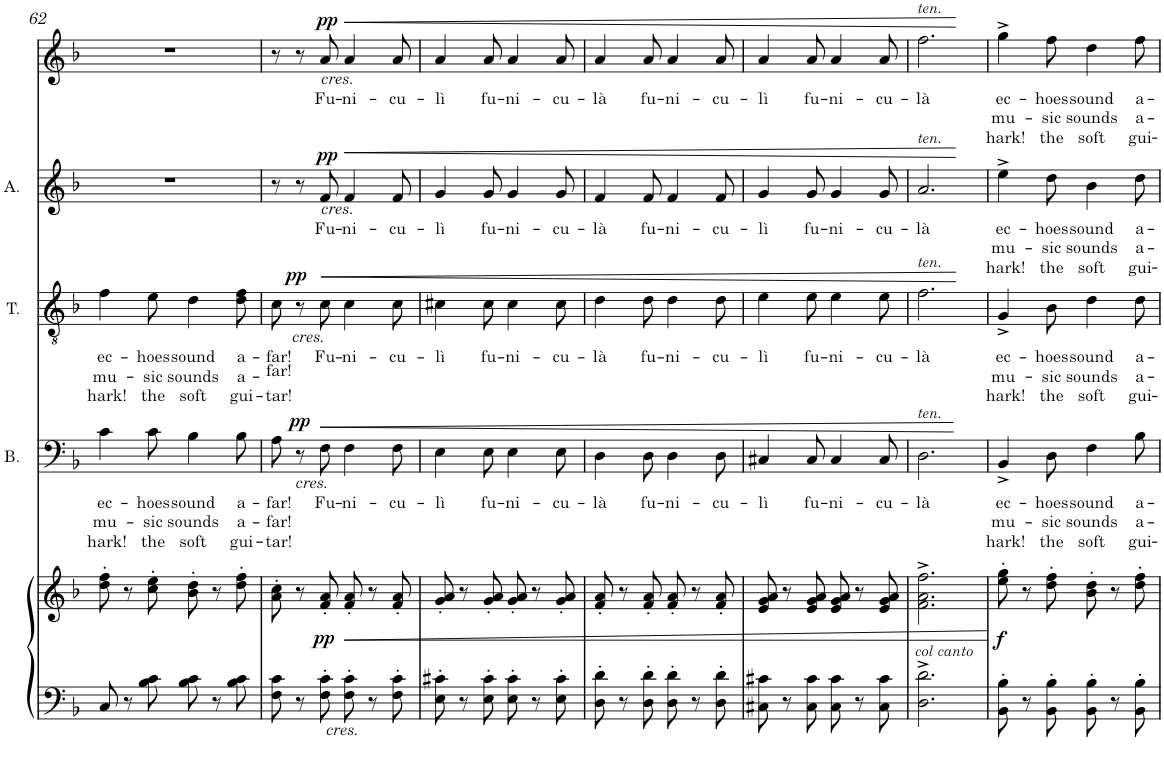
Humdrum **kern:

**kern	**kern	**dynam	**kern	**text	**text	**text	**dynam	**kern	**text	**text	**text	**dynam	**kern	**text	**text	**text	**dynam	**kern	**text	**text	**text	**dynam
*part5	*part5	*part5	*part4	*part4	*part4	*part4	*part4	*part3	*part3	*part3	*part3	*part3	*part2	*part2	*part2	*part2	*part2	*part1	*part1	*part1	*part1	*part1
*staff6	*staff5	*staff5/6	*staff4	*staff4	*staff4	*staff4	*staff4	*staff3	*staff3	*staff3	*staff3	*staff3	*staff2	*staff2	*staff2	*staff2	*staff2	*staff1	*staff1	*staff1	*staff1	*staff1
*I"Piano	*	*	*I"Bass	*	*	*	*	*I"Tenor	*	*	*	*	*I"Alto	*	*	*	*	*I"Voice	*	*	*	*
*I'Pno	*	*	*I'B.	*	*	*	*	*I'T.	*	*	*	*	*I'A.	*	*	*	*	*	*	*	*	*
!!LO:PB:g=z
*clefF4	*clefG2	*	*clefF4	*	*	*	*	*clefGv2	*	*	*	*	*clefG2	*	*	*	*	*clefG2	*	*	*	*
*k[b-]	*k[b-]	*	*k[b-]	*	*	*	*	*k[b-]	*	*	*	*	*k[b-]	*	*	*	*	*k[b-]	*	*	*	*
*M6/8	*M6/8	*	*M6/8	*	*	*	*	*M6/8	*	*	*	*	*M6/8	*	*	*	*	*M6/8	*	*	*	*
=62	=62	=62	=62	=62	=62	=62	=62	=62	=62	=62	=62	=62	=62	=62	=62	=62	=62	=62	=62	=62	=62	=62
!	!	!	!	!LO:LY:b	!LO:LY:b	!LO:LY:b	!	!	!LO:LY:b	!LO:LY:b	!LO:LY:b	!	!	!	!	!	!	!	!	!	!	!
8C/	8dd\' 8ff\'	.	4c\	ec-	mu-	hark!	.	4f\	ec-	mu-	hark!	.	2.r	.	.	.	.	2.r	.	.	.	.
8r	8r	.	.	.	.	.	.	.	.	.	.	.	.	.	.	.	.	.	.	.	.	.
!	!	!	!	!LO:LY:b	!LO:LY:b	!LO:LY:b	!	!	!LO:LY:b	!LO:LY:b	!LO:LY:b	!	!	!	!	!	!	!	!	!	!	!
8B-\ 8c\	8cc\' 8ee\'	.	8c\	-hoes	-sic	the	.	8e\	-hoes	-sic	the	.	.	.	.	.	.	.	.	.	.	.
!	!	!	!	!LO:LY:b	!LO:LY:b	!LO:LY:b	!	!	!LO:LY:b	!LO:LY:b	!LO:LY:b	!	!	!	!	!	!	!	!	!	!	!
8B-\ 8c\	8b-\' 8dd\'	.	4B-\	sound	sounds	soft	.	4d\	sound	sounds	soft	.	.	.	.	.	.	.	.	.	.	.
8r	8r	.	.	.	.	.	.	.	.	.	.	.	.	.	.	.	.	.	.	.	.	.
!	!	!	!	!LO:LY:b	!LO:LY:b	!LO:LY:b	!	!	!LO:LY:b	!LO:LY:b	!LO:LY:b	!	!	!	!	!	!	!	!	!	!	!
8B-\ 8c\	8dd\' 8ff\'	.	8B-\	a-	a-	gui-	.	8d\ 8f\	a-	a-	gui-	.	.	.	.	.	.	.	.	.	.	.
=63	=63	=63	=63	=63	=63	=63	=63	=63	=63	=63	=63	=63	=63	=63	=63	=63	=63	=63	=63	=63	=63	=63
!	!	!	!	!LO:LY:b	!LO:LY:b	!LO:LY:b	!	!	!LO:LY:b	!LO:LY:b	!LO:LY:b	!	!	!	!	!	!	!	!	!	!	!
8F\ 8c\	8a\' 8cc\'	.	8A\	-far!	-far!	-tar!	.	8c\	-far!	-far!	-tar!	.	8r	.	.	.	.	8r	.	.	.	.
!	!	!	!	!	!	!	!LO:DY:a	!	!	!	!	!LO:DY:a	!	!	!	!	!	!	!	!	!	!
8r	8r	.	8r	.	.	.	pp	8r	.	.	.	pp	8r	.	.	.	.	8r	.	.	.	.
!	!	!LO:DY:b	!	!LO:LY:b	!	!	!LO:HP:b	!	!LO:LY:b	!	!	!LO:HP:b	!	!LO:LY:b	!	!	!LO:DY:a	!	!LO:LY:b	!	!	!LO:DY:a
8F\' 8c\'	8f/' 8a/'	pp	8F\	Fu-	.	.	<	8c\	Fu-	.	.	<	8f/	Fu-	.	.	pp	8a/	Fu-	.	.	pp
!	!	!	!	!	!	!	!	!	!	!	!	!	!	!	!	!	!	!LO:TX:b:i:t=cres.	!	!	!	!
!	!	!	!	!	!	!	!	!	!	!	!	!	!LO:TX:b:i:t=cres.	!	!	!	!	!	!	!	!	!
!	!	!	!	!	!	!	!	!LO:TX:b:i:t=cres.	!	!	!	!	!	!	!	!	!	!	!	!	!	!
!	!	!	!LO:TX:b:i:t=cres.	!	!	!	!	!	!	!	!	!	!	!	!	!	!	!	!	!	!	!
!LO:TX:b:i:t=cres.	!	!	!	!	!	!	!	!	!	!	!	!	!	!	!	!	!	!	!	!	!	!
!	!	!LO:HP:b	!	!LO:LY:b	!	!	!	!	!LO:LY:b	!	!	!	!	!LO:LY:b	!	!	!LO:HP:b	!	!LO:LY:b	!	!	!LO:HP:b
8F\' 8c\'	8f/' 8a/'	<	4F\	-ni-	.	.	.	4c\	-ni-	.	.	.	4f/	-ni-	.	.	<	4a/	-ni-	.	.	<
8r	8r	.	.	.	.	.	.	.	.	.	.	.	.	.	.	.	.	.	.	.	.	.
!	!	!	!	!LO:LY:b	!	!	!	!	!LO:LY:b	!	!	!	!	!LO:LY:b	!	!	!	!	!LO:LY:b	!	!	!
8F\' 8c\'	8f/' 8a/'	.	8F\	-cu-	.	.	.	8c\	-cu-	.	.	.	8f/	-cu-	.	.	.	8a/	-cu-	.	.	.
=64	=64	=64	=64	=64	=64	=64	=64	=64	=64	=64	=64	=64	=64	=64	=64	=64	=64	=64	=64	=64	=64	=64
!	!	!	!	!LO:LY:b	!	!	!	!	!LO:LY:b	!	!	!	!	!LO:LY:b	!	!	!	!	!LO:LY:b	!	!	!
8E\' 8c#X\'	8g/' 8a/'	.	4E\	-lì	.	.	.	4c#X\	-lì	.	.	.	4g/	-lì	.	.	.	4a/	-lì	.	.	.
8r	8r	.	.	.	.	.	.	.	.	.	.	.	.	.	.	.	.	.	.	.	.	.
!	!	!	!	!LO:LY:b	!	!	!	!	!LO:LY:b	!	!	!	!	!LO:LY:b	!	!	!	!	!LO:LY:b	!	!	!
8E\' 8c#\'	8g/' 8a/'	.	8E\	fu-	.	.	.	8c#\	fu-	.	.	.	8g/	fu-	.	.	.	8a/	fu-	.	.	.
!	!	!	!	!LO:LY:b	!	!	!	!	!LO:LY:b	!	!	!	!	!LO:LY:b	!	!	!	!	!LO:LY:b	!	!	!
8E\' 8c#\'	8g/' 8a/'	.	4E\	-ni-	.	.	.	4c#\	-ni-	.	.	.	4g/	-ni-	.	.	.	4a/	-ni-	.	.	.
8r	8r	.	.	.	.	.	.	.	.	.	.	.	.	.	.	.	.	.	.	.	.	.
!	!	!	!	!LO:LY:b	!	!	!	!	!LO:LY:b	!	!	!	!	!LO:LY:b	!	!	!	!	!LO:LY:b	!	!	!
8E\' 8c#\'	8g/' 8a/'	.	8E\	-cu-	.	.	.	8c#\	-cu-	.	.	.	8g/	-cu-	.	.	.	8a/	-cu-	.	.	.
=65	=65	=65	=65	=65	=65	=65	=65	=65	=65	=65	=65	=65	=65	=65	=65	=65	=65	=65	=65	=65	=65	=65
!	!	!	!	!LO:LY:b	!	!	!	!	!LO:LY:b	!	!	!	!	!LO:LY:b	!	!	!	!	!LO:LY:b	!	!	!
8D\' 8d\'	8f/' 8a/'	.	4D\	-là	.	.	.	4d\	-là	.	.	.	4f/	-là	.	.	.	4a/	-là	.	.	.
8r	8r	.	.	.	.	.	.	.	.	.	.	.	.	.	.	.	.	.	.	.	.	.
!	!	!	!	!LO:LY:b	!	!	!	!	!LO:LY:b	!	!	!	!	!LO:LY:b	!	!	!	!	!LO:LY:b	!	!	!
8D\' 8d\'	8f/' 8a/'	.	8D\	fu-	.	.	.	8d\	fu-	.	.	.	8f/	fu-	.	.	.	8a/	fu-	.	.	.
!	!	!	!	!LO:LY:b	!	!	!	!	!LO:LY:b	!	!	!	!	!LO:LY:b	!	!	!	!	!LO:LY:b	!	!	!
8D\' 8d\'	8f/' 8a/'	.	4D\	-ni-	.	.	.	4d\	-ni-	.	.	.	4f/	-ni-	.	.	.	4a/	-ni-	.	.	.
8r	8r	.	.	.	.	.	.	.	.	.	.	.	.	.	.	.	.	.	.	.	.	.
!	!	!	!	!LO:LY:b	!	!	!	!	!LO:LY:b	!	!	!	!	!LO:LY:b	!	!	!	!	!LO:LY:b	!	!	!
8D\' 8d\'	8f/' 8a/'	.	8D\	-cu-	.	.	.	8d\	-cu-	.	.	.	8f/	-cu-	.	.	.	8a/	-cu-	.	.	.
=66	=66	=66	=66	=66	=66	=66	=66	=66	=66	=66	=66	=66	=66	=66	=66	=66	=66	=66	=66	=66	=66	=66
!	!	!	!	!LO:LY:b	!	!	!	!	!LO:LY:b	!	!	!	!	!LO:LY:b	!	!	!	!	!LO:LY:b	!	!	!
8C#X\ 8c#X\	8e/ 8g/ 8a/	.	4C#X/	-lì	.	.	.	4e\	-lì	.	.	.	4g/	-lì	.	.	.	4a/	-lì	.	.	.
8r	8r	.	.	.	.	.	.	.	.	.	.	.	.	.	.	.	.	.	.	.	.	.
!	!	!	!	!LO:LY:b	!	!	!	!	!LO:LY:b	!	!	!	!	!LO:LY:b	!	!	!	!	!LO:LY:b	!	!	!
8C#\ 8c#\	8e/ 8g/ 8a/	.	8C#/	fu-	.	.	.	8e\	fu-	.	.	.	8g/	fu-	.	.	.	8a/	fu-	.	.	.
!	!	!	!	!LO:LY:b	!	!	!	!	!LO:LY:b	!	!	!	!	!LO:LY:b	!	!	!	!	!LO:LY:b	!	!	!
8C#\ 8c#\	8e/ 8g/ 8a/	.	4C#/	-ni-	.	.	.	4e\	-ni-	.	.	.	4g/	-ni-	.	.	.	4a/	-ni-	.	.	.
8r	8r	.	.	.	.	.	.	.	.	.	.	.	.	.	.	.	.	.	.	.	.	.
!	!	!	!	!LO:LY:b	!	!	!	!	!LO:LY:b	!	!	!	!	!LO:LY:b	!	!	!	!	!LO:LY:b	!	!	!
8C#\ 8c#\	8e/ 8g/ 8a/	.	8C#/	-cu-	.	.	.	8e\	-cu-	.	.	.	8g/	-cu-	.	.	.	8a/	-cu-	.	.	.
=67	=67	=67	=67	=67	=67	=67	=67	=67	=67	=67	=67	=67	=67	=67	=67	=67	=67	=67	=67	=67	=67	=67
!	!	!	!	!	!	!	!	!	!	!	!	!	!	!	!	!	!	!LO:TX:a:i:t=ten.	!	!	!	!
!	!	!	!	!	!	!	!	!	!	!	!	!	!LO:TX:a:i:t=ten.	!	!	!	!	!	!	!	!	!
!	!	!	!	!	!	!	!	!LO:TX:a:i:t=ten.	!	!	!	!	!	!	!	!	!	!	!	!	!	!
!	!	!	!LO:TX:a:i:t=ten.	!	!	!	!	!	!	!	!	!	!	!	!	!	!	!	!	!	!	!
!	!LO:TX:b:i:t=col canto	!	!	!	!	!	!	!	!	!	!	!	!	!	!	!	!	!	!	!	!	!
!	!	!	!	!LO:LY:b	!	!	!	!	!LO:LY:b	!	!	!	!	!LO:LY:b	!	!	!	!	!LO:LY:b	!	!	!
2.D\^ 2.d\^	2.f\^ 2.a\^ 2.ff\^	.	2.D\	-là	.	.	.	2.f\	-là	.	.	.	2.a/	-là	.	.	.	2.ff\	-là	.	.	.
.	.	[	.	.	.	.	[	.	.	.	.	[	.	.	.	.	[	.	.	.	.	[
=68	=68	=68	=68	=68	=68	=68	=68	=68	=68	=68	=68	=68	=68	=68	=68	=68	=68	=68	=68	=68	=68	=68
!	!	!LO:DY:b	!	!LO:LY:b	!LO:LY:b	!LO:LY:b	!	!	!LO:LY:b	!LO:LY:b	!LO:LY:b	!	!	!LO:LY:b	!LO:LY:b	!LO:LY:b	!	!	!LO:LY:b	!LO:LY:b	!LO:LY:b	!
8BB-\' 8B-\'	8ee\' 8gg\'	f	4BB-^/	ec-	mu-	hark!	.	4G^/	ec-	mu-	hark!	.	4ee^\	ec-	mu-	hark!	.	4gg^\	ec-	mu-	hark!	.
8r	8r	.	.	.	.	.	.	.	.	.	.	.	.	.	.	.	.	.	.	.	.	.
!	!	!	!	!LO:LY:b	!LO:LY:b	!LO:LY:b	!	!	!LO:LY:b	!LO:LY:b	!LO:LY:b	!	!	!LO:LY:b	!LO:LY:b	!LO:LY:b	!	!	!LO:LY:b	!LO:LY:b	!LO:LY:b	!
8BB-\' 8B-\'	8dd\' 8ff\'	.	8D\	-hoes	-sic	the	.	8B-\	-hoes	-sic	the	.	8dd\	-hoes	-sic	the	.	8ff\	-hoes	-sic	the	.
!	!	!	!	!LO:LY:b	!LO:LY:b	!LO:LY:b	!	!	!LO:LY:b	!LO:LY:b	!LO:LY:b	!	!	!LO:LY:b	!LO:LY:b	!LO:LY:b	!	!	!LO:LY:b	!LO:LY:b	!LO:LY:b	!
8BB-\' 8B-\'	8b-\' 8dd\'	.	4F\	sound	sounds	soft	.	4d\	sound	sounds	soft	.	4b-\	sound	sounds	soft	.	4dd\	sound	sounds	soft	.
8r	8r	.	.	.	.	.	.	.	.	.	.	.	.	.	.	.	.	.	.	.	.	.
!	!	!	!	!LO:LY:b	!LO:LY:b	!LO:LY:b	!	!	!LO:LY:b	!LO:LY:b	!LO:LY:b	!	!	!LO:LY:b	!LO:LY:b	!LO:LY:b	!	!	!LO:LY:b	!LO:LY:b	!LO:LY:b	!
8BB-\' 8B-\'	8dd\' 8ff\'	.	8B-\	a-	a-	gui-	.	8d\	a-	a-	gui-	.	8dd\	a-	a-	gui-	.	8ff\	a-	a-	gui-	.
=	=	=	=	=	=	=	=	=	=	=	=	=	=	=	=	=	=	=	=	=	=	=
*-	*-	*-	*-	*-	*-	*-	*-	*-	*-	*-	*-	*-	*-	*-	*-	*-	*-	*-	*-	*-	*-	*-
